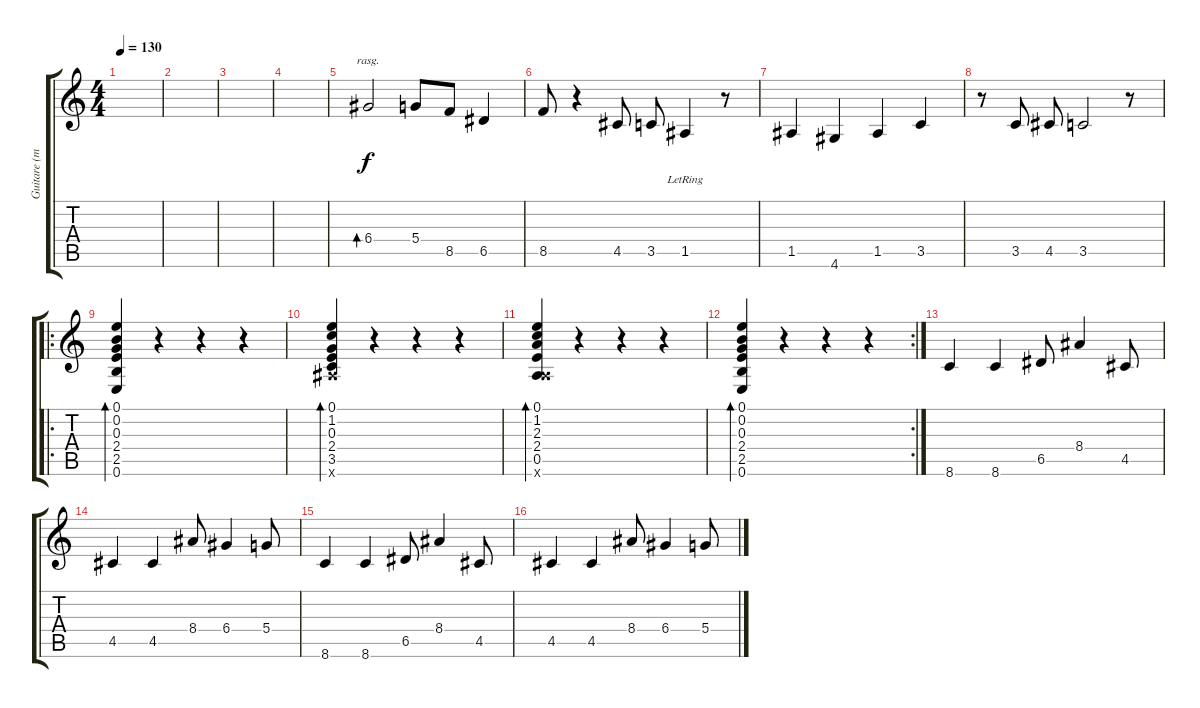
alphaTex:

\track ("Guitare (melodie)" "Guitare (m") {instrument electricguitarmuted}
\staff {score tabs}
\tuning (E4 B3 G3 D3 A2 E2) {hide}
\ts (4 4)
\tempo 130
\clef g2
\ks c
|
|
|
|
6.4.2{bd 30 rasg ii} 5.4.8 8.5.8 6.5.4 |
8.5.8 r.4 4.5.8 3.5.8 1.5{lr}.4 r.8 |
1.5.4 4.6.4 1.5.4 3.5.4 |
r.8 3.5.8 4.5.8 3.5.2 r.8 |
\ro
(0.1 0.2 0.3 2.4 2.5 0.6).4{bd 480} r.4 r.4 r.4 |
(0.1 1.2 0.3 2.4 3.5 6.6{x}).4{bd 480} r.4 r.4 r.4 |
(0.1 1.2 2.3 2.4 0.5 5.6{x}).4{bd 480} r.4 r.4 r.4 |
\rc 2
(0.1 0.2 0.3 2.4 2.5 0.6).4{bd 480} r.4 r.4 r.4 |
8.6.4 8.6.4 6.5.8 8.4.4 4.5.8 |
4.5.4 4.5.4 8.4.8 6.4.4 5.4.8 |
8.6.4 8.6.4 6.5.8 8.4.4 4.5.8 |
4.5.4 4.5.4 8.4.8 6.4.4 5.4.8
